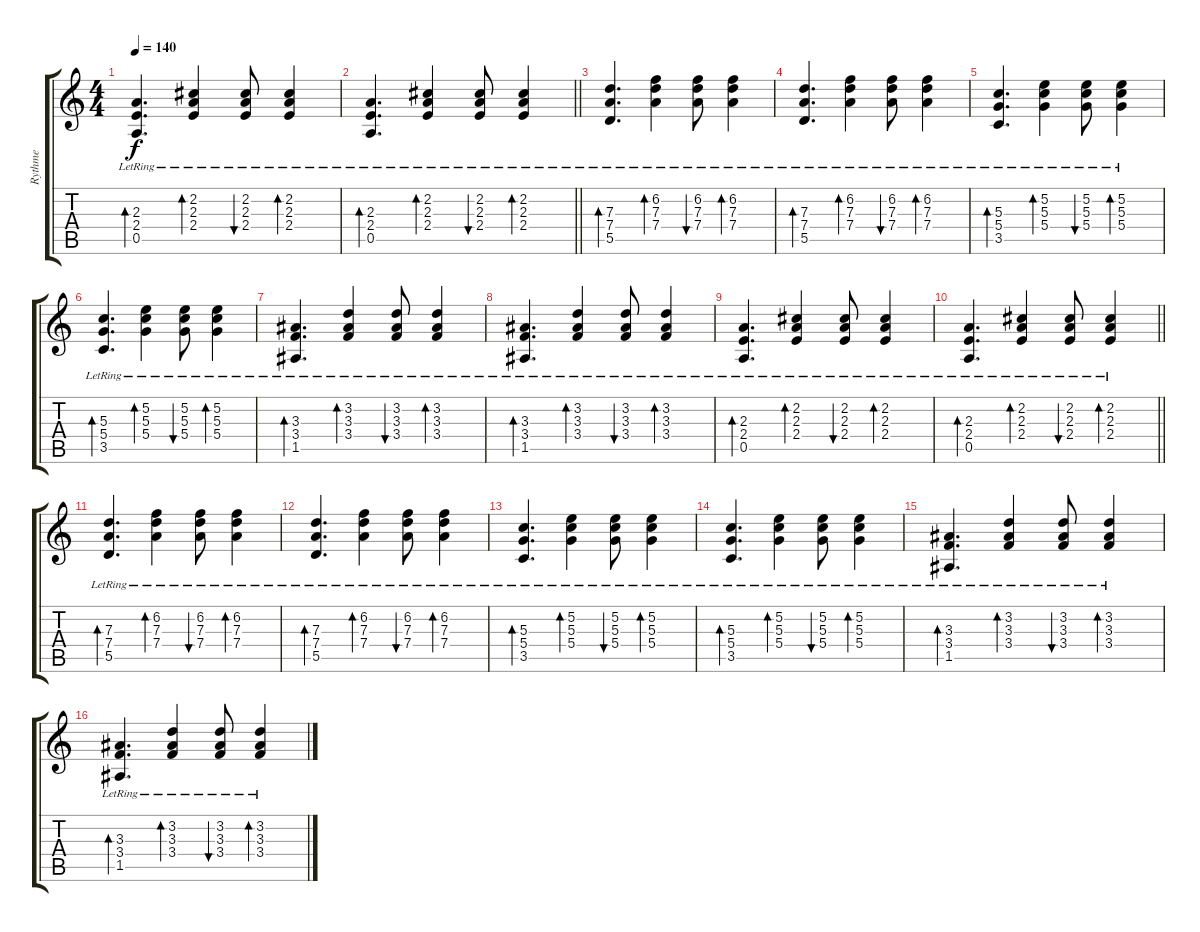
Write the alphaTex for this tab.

\track ("Rythme" "Rythme") {instrument overdrivenguitar}
\staff {score tabs}
\tuning (E4 B3 G3 D3 A2 D2) {hide}
\ts (4 4)
\tempo 140
\clef g2
\ks c
(2.3{lr} 2.4{lr} 0.5{lr}).4{d bd 120 dy f} (2.2{lr} 2.3{lr} 2.4{lr}).4{bd 120} (2.2{lr} 2.3{lr} 2.4{lr}).8{bu 480} (2.2{lr} 2.3{lr} 2.4{lr}).4{bd 60} |
\barLineRight lightlight
(2.3{lr} 2.4{lr} 0.5{lr}).4{d bd 120} (2.2{lr} 2.3{lr} 2.4{lr}).4{bd 120} (2.2{lr} 2.3{lr} 2.4{lr}).8{bu 480} (2.2{lr} 2.3{lr} 2.4{lr}).4{bd 60} |
\section ("" " ")
(7.3{lr} 7.4{lr} 5.5{lr}).4{d bd 120} (6.2{lr} 7.3{lr} 7.4{lr}).4{bd 120} (6.2{lr} 7.3{lr} 7.4{lr}).8{bu 480} (6.2{lr} 7.3{lr} 7.4{lr}).4{bd 60} |
(7.3{lr} 7.4{lr} 5.5{lr}).4{d bd 120} (6.2{lr} 7.3{lr} 7.4{lr}).4{bd 120} (6.2{lr} 7.3{lr} 7.4{lr}).8{bu 480} (6.2{lr} 7.3{lr} 7.4{lr}).4{bd 60} |
(5.3{lr} 5.4{lr} 3.5{lr}).4{d bd 120} (5.2{lr} 5.3{lr} 5.4{lr}).4{bd 120} (5.2{lr} 5.3{lr} 5.4{lr}).8{bu 480} (5.2{lr} 5.3{lr} 5.4{lr}).4{bd 60} |
(5.3{lr} 5.4{lr} 3.5{lr}).4{d bd 120} (5.2{lr} 5.3{lr} 5.4{lr}).4{bd 120} (5.2{lr} 5.3{lr} 5.4{lr}).8{bu 480} (5.2{lr} 5.3{lr} 5.4{lr}).4{bd 60} |
(3.3{lr} 3.4{lr} 1.5{lr}).4{d bd 120} (3.2{lr} 3.3{lr} 3.4{lr}).4{bd 120} (3.2{lr} 3.3{lr} 3.4{lr}).8{bu 480} (3.2{lr} 3.3{lr} 3.4{lr}).4{bd 60} |
(3.3{lr} 3.4{lr} 1.5{lr}).4{d bd 120} (3.2{lr} 3.3{lr} 3.4{lr}).4{bd 120} (3.2{lr} 3.3{lr} 3.4{lr}).8{bu 480} (3.2{lr} 3.3{lr} 3.4{lr}).4{bd 60} |
(2.3{lr} 2.4{lr} 0.5{lr}).4{d bd 120} (2.2{lr} 2.3{lr} 2.4{lr}).4{bd 120} (2.2{lr} 2.3{lr} 2.4{lr}).8{bu 480} (2.2{lr} 2.3{lr} 2.4{lr}).4{bd 60} |
\barLineRight lightlight
(2.3{lr} 2.4{lr} 0.5{lr}).4{d bd 120} (2.2{lr} 2.3{lr} 2.4{lr}).4{bd 120} (2.2{lr} 2.3{lr} 2.4{lr}).8{bu 480} (2.2{lr} 2.3{lr} 2.4{lr}).4{bd 60} |
(7.3{lr} 7.4{lr} 5.5{lr}).4{d bd 120} (6.2{lr} 7.3{lr} 7.4{lr}).4{bd 120} (6.2{lr} 7.3{lr} 7.4{lr}).8{bu 480} (6.2{lr} 7.3{lr} 7.4{lr}).4{bd 60} |
(7.3{lr} 7.4{lr} 5.5{lr}).4{d bd 120} (6.2{lr} 7.3{lr} 7.4{lr}).4{bd 120} (6.2{lr} 7.3{lr} 7.4{lr}).8{bu 480} (6.2{lr} 7.3{lr} 7.4{lr}).4{bd 60} |
(5.3{lr} 5.4{lr} 3.5{lr}).4{d bd 120} (5.2{lr} 5.3{lr} 5.4{lr}).4{bd 120} (5.2{lr} 5.3{lr} 5.4{lr}).8{bu 480} (5.2{lr} 5.3{lr} 5.4{lr}).4{bd 60} |
(5.3{lr} 5.4{lr} 3.5{lr}).4{d bd 120} (5.2{lr} 5.3{lr} 5.4{lr}).4{bd 120} (5.2{lr} 5.3{lr} 5.4{lr}).8{bu 480} (5.2{lr} 5.3{lr} 5.4{lr}).4{bd 60} |
(3.3{lr} 3.4{lr} 1.5{lr}).4{d bd 120} (3.2{lr} 3.3{lr} 3.4{lr}).4{bd 120} (3.2{lr} 3.3{lr} 3.4{lr}).8{bu 480} (3.2{lr} 3.3{lr} 3.4{lr}).4{bd 60} |
(3.3{lr} 3.4{lr} 1.5{lr}).4{d bd 120} (3.2{lr} 3.3{lr} 3.4{lr}).4{bd 120} (3.2{lr} 3.3{lr} 3.4{lr}).8{bu 480} (3.2{lr} 3.3{lr} 3.4{lr}).4{bd 60}
